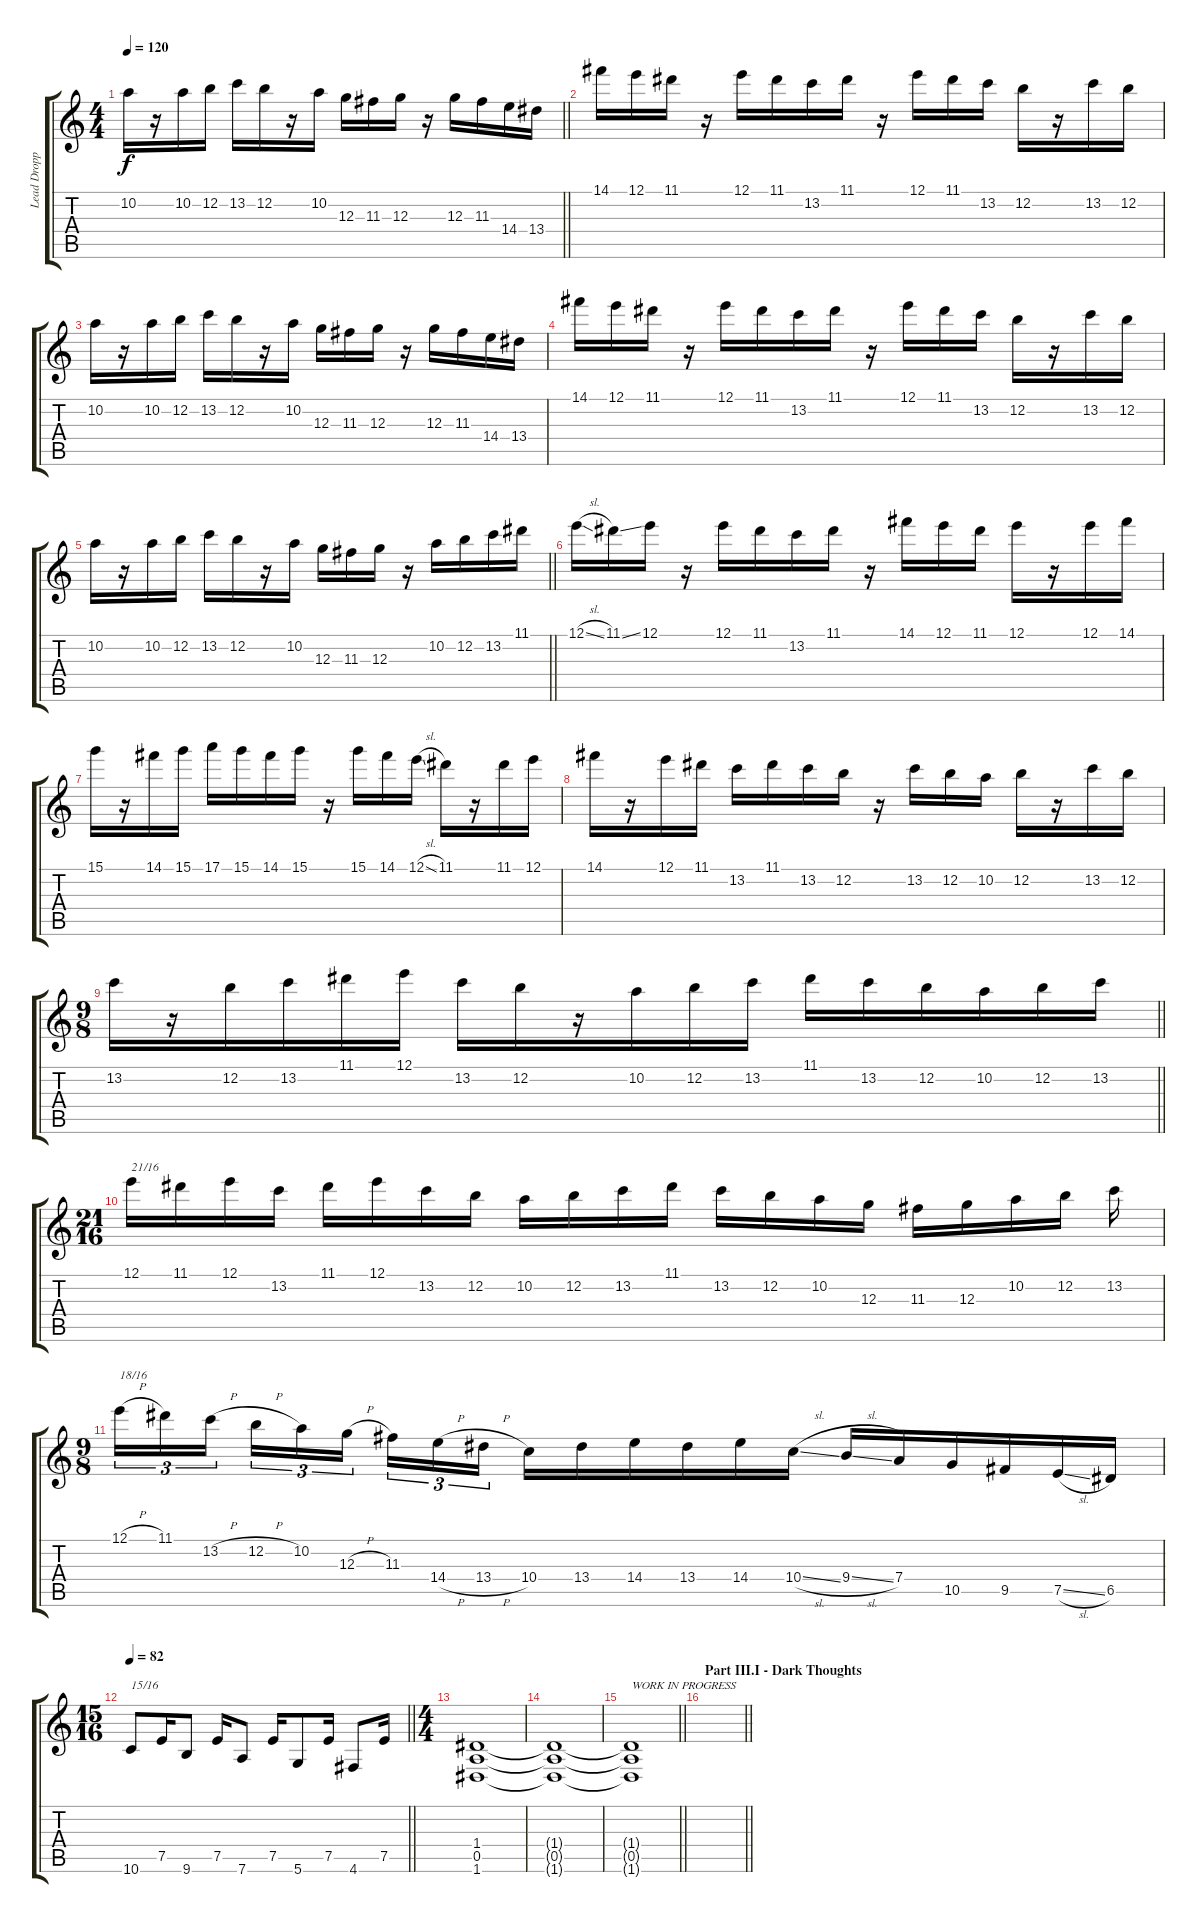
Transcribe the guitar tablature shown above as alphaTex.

\track ("Lead Dropped D " "Lead Dropp") {instrument distortionguitar}
\staff {score tabs}
\tuning (E4 B3 G3 D3 A2 D2) {hide}
\ts (4 4)
\tempo 120
\clef g2
\barLineRight lightlight
\ks c
10.2.16{dy f} r.16 10.2.16 12.2.16 13.2.16 12.2.16 r.16 10.2.16 12.3.16 11.3.16 12.3.16 r.16 12.3.16 11.3.16 14.4.16 13.4.16 |
14.1.16 12.1.16 11.1.16 r.16 12.1.16 11.1.16 13.2.16 11.1.16 r.16 12.1.16 11.1.16 13.2.16 12.2.16 r.16 13.2.16 12.2.16 |
10.2.16 r.16 10.2.16 12.2.16 13.2.16 12.2.16 r.16 10.2.16 12.3.16 11.3.16 12.3.16 r.16 12.3.16 11.3.16 14.4.16 13.4.16 |
14.1.16 12.1.16 11.1.16 r.16 12.1.16 11.1.16 13.2.16 11.1.16 r.16 12.1.16 11.1.16 13.2.16 12.2.16 r.16 13.2.16 12.2.16 |
\barLineRight lightlight
10.2.16 r.16 10.2.16 12.2.16 13.2.16 12.2.16 r.16 10.2.16 12.3.16 11.3.16 12.3.16 r.16 10.2.16 12.2.16 13.2.16 11.1.16 |
\section ("" "")
12.1{sl}.16 11.1{ss}.16 12.1.16 r.16 12.1.16 11.1.16 13.2.16 11.1.16 r.16 14.1.16 12.1.16 11.1.16 12.1.16 r.16 12.1.16 14.1.16 |
15.1.16 r.16 14.1.16 15.1.16 17.1.16 15.1.16 14.1.16 15.1.16 r.16 15.1.16 14.1.16 12.1{sl}.16 11.1.16 r.16 11.1.16 12.1.16 |
14.1.16 r.16 12.1.16 11.1.16 13.2.16 11.1.16 13.2.16 12.2.16 r.16 13.2.16 12.2.16 10.2.16 12.2.16 r.16 13.2.16 12.2.16 |
\ts (9 8)
\barLineRight lightlight
13.2.16 r.16 12.2.16 13.2.16 11.1.16 12.1.16 13.2.16 12.2.16 r.16 10.2.16 12.2.16 13.2.16 11.1.16 13.2.16 12.2.16 10.2.16 12.2.16 13.2.16 |
\ts (21 16)
12.1.16{txt "21/16"} 11.1.16 12.1.16 13.2.16 11.1.16 12.1.16 13.2.16 12.2.16 10.2.16 12.2.16 13.2.16 11.1.16 13.2.16 12.2.16 10.2.16 12.3.16 11.3.16 12.3.16 10.2.16 12.2.16 13.2.16 |
\ts (9 8)
12.1{h}.16{tu (3 2) txt "18/16"} 11.1.16{tu (3 2)} 13.2{h}.16{tu (3 2) beam splitsecondary} 12.2{h}.16{tu (3 2)} 10.2.16{tu (3 2)} 12.3{h}.16{tu (3 2) beam splitsecondary} 11.3.16{tu (3 2)} 14.4{h}.16{tu (3 2)} 13.4{h}.16{tu (3 2)} 10.4.16 13.4.16 14.4.16 13.4.16 14.4.16 10.4{sl}.16 9.4{sl}.16 7.4.16 10.5.16 9.5.16 7.5{sl}.16 6.5.16 |
\ts (15 16)
\tempo 82
\barLineRight lightlight
10.6.8{txt "15/16"} 7.5.16 9.6.8 7.5.16 7.6.8 7.5.16 5.6.8 7.5.16 4.6.8 7.5.16 |
\ts (4 4)
(1.4 0.5 1.6).1{volume 3} |
(1.4{t} 0.5{t} 1.6{t}).1 |
\barLineRight lightlight
(1.4{t} 0.5{t} 1.6{t}).1{txt "WORK IN PROGRESS" volume 16} |
\section ("" "Part III.I - Dark Thoughts")
\barLineRight lightlight
